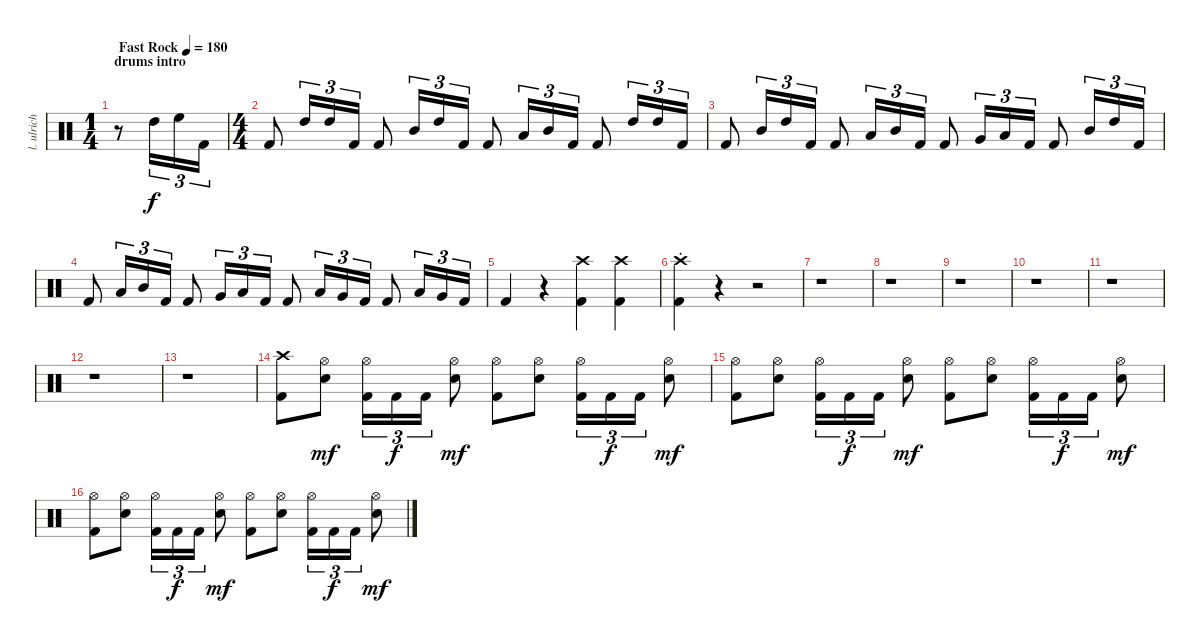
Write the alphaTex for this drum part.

\track ("l. ulrich - drums" "l. ulrich ") {instrument percussion}
\staff {score}
\articulation defaults
\ts (1 4)
\section ("" "drums intro")
\tempo (180 "Fast Rock")
\clef neutral
\ks c
r.8{dy f} "High Tom (hit)".16{tu (3 2)} "High Floor Tom (hit)".16{tu (3 2)} "Kick (hit) 2".16{tu (3 2)} |
\ts (4 4)
"Kick (hit) 2".8 "High Tom (hit)".16{tu (3 2)} "High Tom (hit)".16{tu (3 2)} "Kick (hit) 2".16{tu (3 2)} "Kick (hit) 2".8 "Mid Tom (hit)".16{tu (3 2)} "High Tom (hit)".16{tu (3 2)} "Kick (hit) 2".16{tu (3 2)} "Kick (hit) 2".8 "Low Tom (hit)".16{tu (3 2)} "Mid Tom (hit)".16{tu (3 2)} "Kick (hit) 2".16{tu (3 2)} "Kick (hit) 2".8 "High Tom (hit)".16{tu (3 2)} "High Tom (hit)".16{tu (3 2)} "Kick (hit) 2".16{tu (3 2)} |
"Kick (hit) 2".8 "Mid Tom (hit)".16{tu (3 2)} "High Tom (hit)".16{tu (3 2)} "Kick (hit) 2".16{tu (3 2)} "Kick (hit) 2".8 "Low Tom (hit)".16{tu (3 2)} "Mid Tom (hit)".16{tu (3 2)} "Kick (hit) 2".16{tu (3 2)} "Kick (hit) 2".8 "Very Low Tom (hit)".16{tu (3 2)} "Low Tom (hit)".16{tu (3 2)} "Kick (hit) 2".16{tu (3 2)} "Kick (hit) 2".8 "Mid Tom (hit)".16{tu (3 2)} "High Tom (hit)".16{tu (3 2)} "Kick (hit) 2".16{tu (3 2)} |
"Kick (hit) 2".8 "Low Tom (hit)".16{tu (3 2)} "Mid Tom (hit)".16{tu (3 2)} "Kick (hit) 2".16{tu (3 2)} "Kick (hit) 2".8 "Very Low Tom (hit)".16{tu (3 2)} "Low Tom (hit)".16{tu (3 2)} "Kick (hit) 2".16{tu (3 2)} "Kick (hit) 2".8 "Low Floor Tom (hit)".16{tu (3 2)} "Very Low Tom (hit)".16{tu (3 2)} "Kick (hit) 2".16{tu (3 2)} "Kick (hit) 2".8 "Low Floor Tom (hit)".16{tu (3 2)} "Very Low Tom (hit)".16{tu (3 2)} "Kick (hit) 2".16{tu (3 2)} |
"Kick (hit) 2".4 r.4 ("Crash high (hit)" "Kick (hit) 2").4 ("Crash high (hit)" "Kick (hit) 2").4 |
("Crash high (hit)"{st} "Kick (hit) 2"{st}).4 r.4 r.2 |
r.1 |
r.1 |
r.1 |
r.1 |
r.1 |
r.1 |
r.1 |
("Crash high (hit)" "Kick (hit) 2").8 ("Hi-Hat (open)" "Snare (hit) 2").8{dy mf} ("Hi-Hat (open)" "Kick (hit) 2").16{tu (3 2)} "Kick (hit) 2".16{tu (3 2) dy f} "Kick (hit) 2".16{tu (3 2)} ("Hi-Hat (open)" "Snare (hit) 2").8{dy mf} ("Hi-Hat (open)" "Kick (hit) 2").8 ("Hi-Hat (open)" "Snare (hit) 2").8 ("Hi-Hat (open)" "Kick (hit) 2").16{tu (3 2)} "Kick (hit) 2".16{tu (3 2) dy f} "Kick (hit) 2".16{tu (3 2)} ("Hi-Hat (open)" "Snare (hit) 2").8{dy mf} |
("Hi-Hat (open)" "Kick (hit) 2").8 ("Hi-Hat (open)" "Snare (hit) 2").8 ("Hi-Hat (open)" "Kick (hit) 2").16{tu (3 2)} "Kick (hit) 2".16{tu (3 2) dy f} "Kick (hit) 2".16{tu (3 2)} ("Hi-Hat (open)" "Snare (hit) 2").8{dy mf} ("Hi-Hat (open)" "Kick (hit) 2").8 ("Hi-Hat (open)" "Snare (hit) 2").8 ("Hi-Hat (open)" "Kick (hit) 2").16{tu (3 2)} "Kick (hit) 2".16{tu (3 2) dy f} "Kick (hit) 2".16{tu (3 2)} ("Hi-Hat (open)" "Snare (hit) 2").8{dy mf} |
("Hi-Hat (open)" "Kick (hit) 2").8 ("Hi-Hat (open)" "Snare (hit) 2").8 ("Hi-Hat (open)" "Kick (hit) 2").16{tu (3 2)} "Kick (hit) 2".16{tu (3 2) dy f} "Kick (hit) 2".16{tu (3 2)} ("Hi-Hat (open)" "Snare (hit) 2").8{dy mf} ("Hi-Hat (open)" "Kick (hit) 2").8 ("Hi-Hat (open)" "Snare (hit) 2").8 ("Hi-Hat (open)" "Kick (hit) 2").16{tu (3 2)} "Kick (hit) 2".16{tu (3 2) dy f} "Kick (hit) 2".16{tu (3 2)} ("Hi-Hat (open)" "Snare (hit) 2").8{dy mf}
